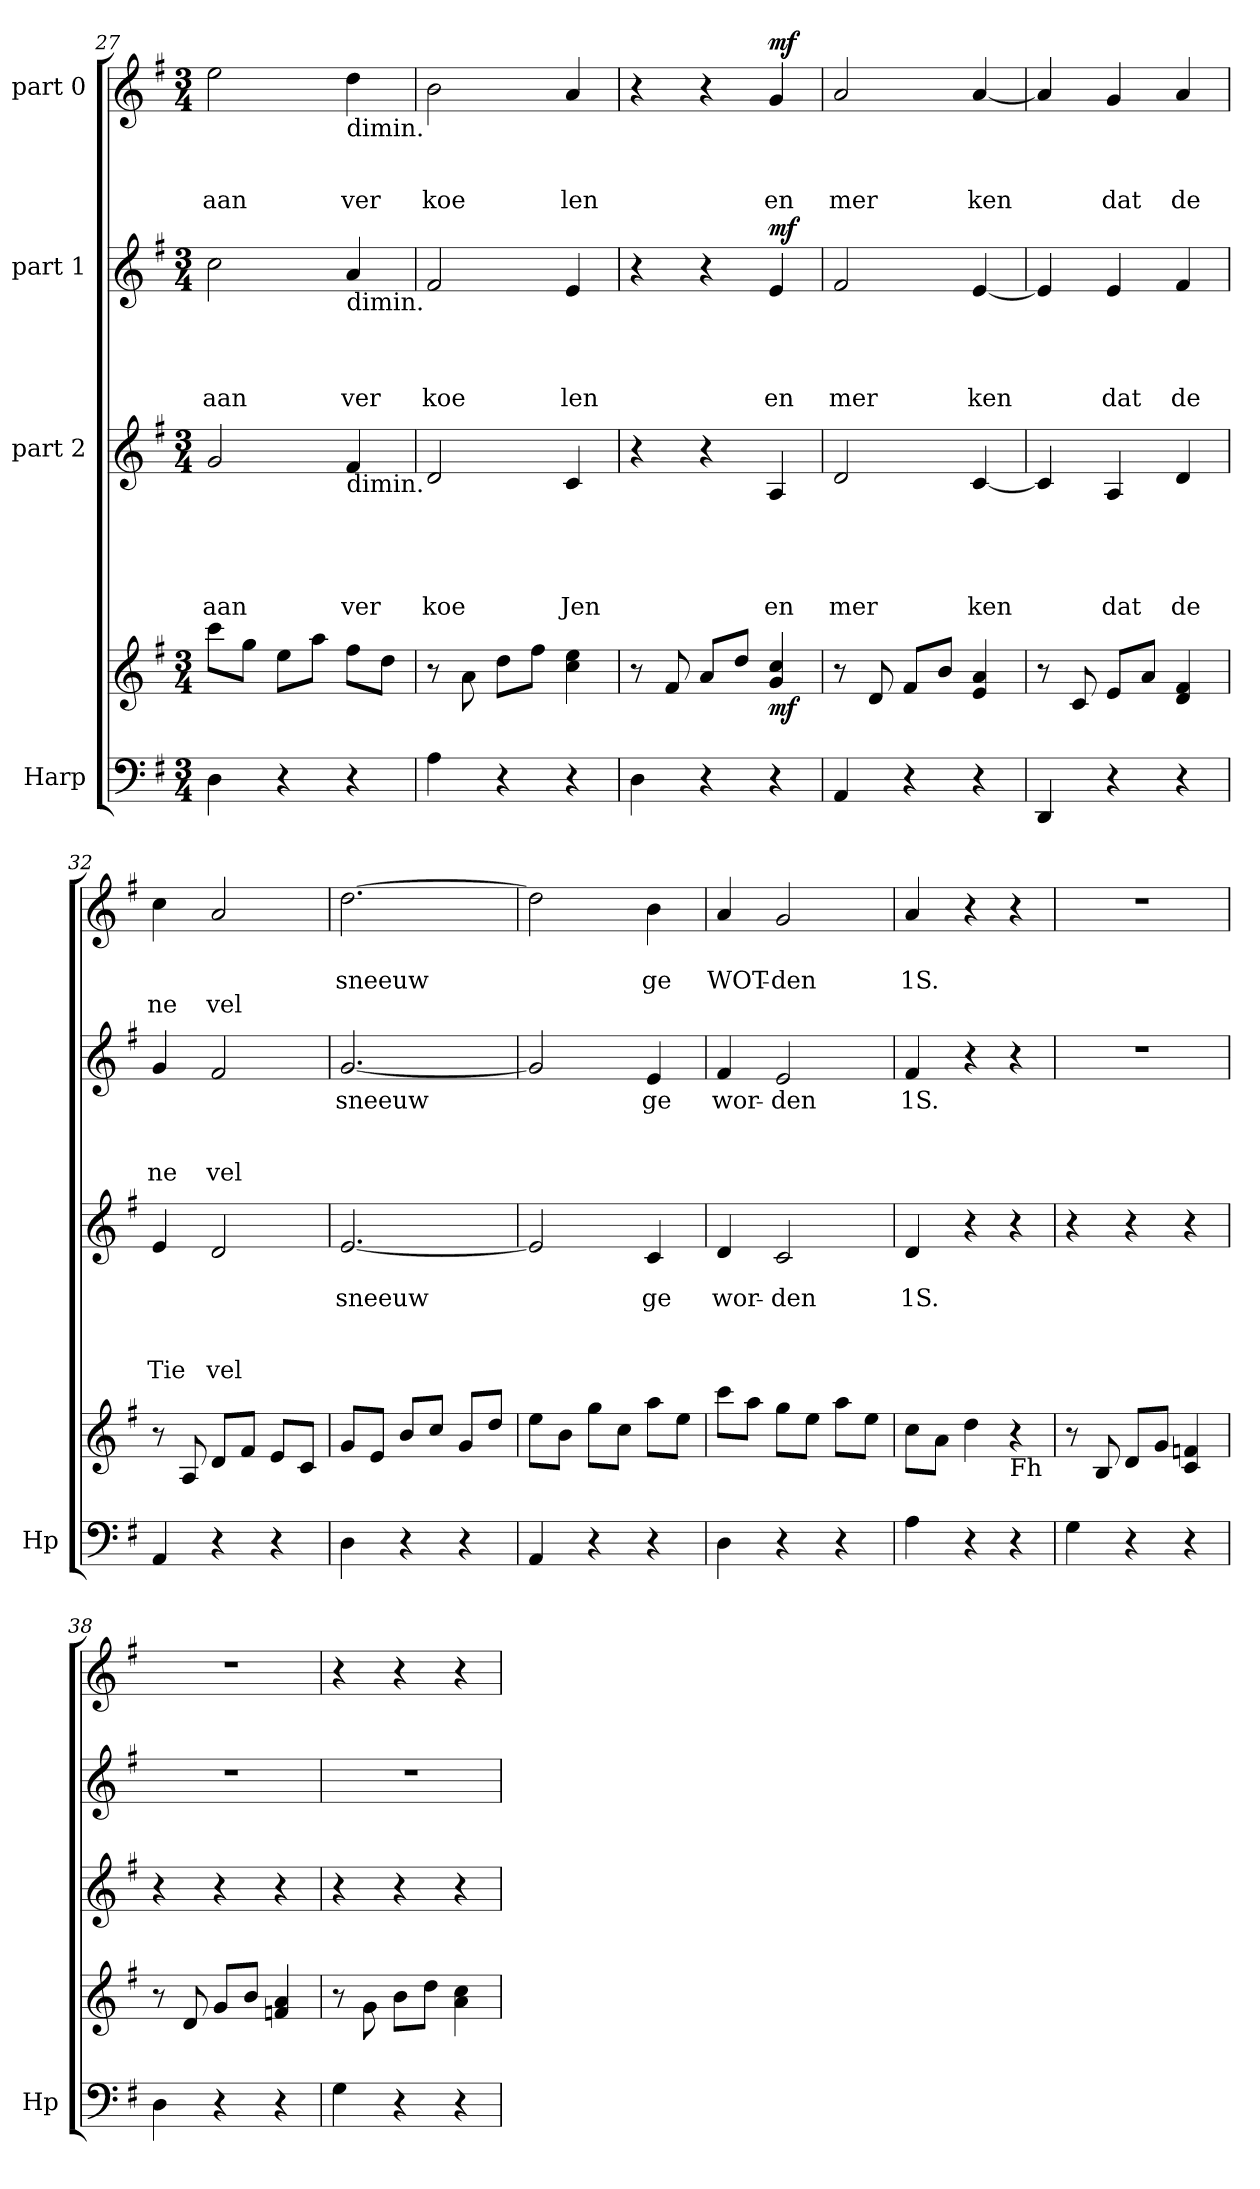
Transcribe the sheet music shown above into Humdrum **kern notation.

**kern	**kern	**dynam	**kern	**text	**text	**text	**text	**text	**kern	**text	**text	**text	**text	**dynam	**kern	**text	**text	**text	**dynam
*part4	*part4	*part4	*part3	*part3	*part3	*part3	*part3	*part3	*part2	*part2	*part2	*part2	*part2	*part2	*part1	*part1	*part1	*part1	*part1
*staff5	*staff4	*staff4/5	*staff3	*staff3	*staff3	*staff3	*staff3	*staff3	*staff2	*staff2	*staff2	*staff2	*staff2	*staff2	*staff1	*staff1	*staff1	*staff1	*staff1
*I"Harp	*	*	*I"part 2	*	*	*	*	*	*I"part 1	*	*	*	*	*	*I"part 0	*	*	*	*
*I'Hp	*	*	*	*	*	*	*	*	*	*	*	*	*	*	*	*	*	*	*
!!LO:LB:g=z
*clefF4	*clefG2	*	*clefG2	*	*	*	*	*	*clefG2	*	*	*	*	*	*clefG2	*	*	*	*
*k[f#]	*k[f#]	*	*k[f#]	*	*	*	*	*	*k[f#]	*	*	*	*	*	*k[f#]	*	*	*	*
*M3/4	*M3/4	*	*M3/4	*	*	*	*	*	*M3/4	*	*	*	*	*	*M3/4	*	*	*	*
=27	=27	=27	=27	=27	=27	=27	=27	=27	=27	=27	=27	=27	=27	=27	=27	=27	=27	=27	=27
!	!	!	!	!	!	!	!	!LO:LY:b	!	!	!	!	!LO:LY:b	!	!	!	!	!LO:LY:b	!
4D\	8ccc\L	.	2g/	.	.	.	.	aan	2cc\	.	.	.	aan	.	2ee\	.	.	aan	.
.	8gg\J	.	.	.	.	.	.	.	.	.	.	.	.	.	.	.	.	.	.
4r	8ee\L	.	.	.	.	.	.	.	.	.	.	.	.	.	.	.	.	.	.
.	8aa\J	.	.	.	.	.	.	.	.	.	.	.	.	.	.	.	.	.	.
!	!	!	!	!	!	!	!	!	!	!	!	!	!	!	!LO:TX:b:t=dimin.	!	!	!	!
!	!	!	!	!	!	!	!	!	!LO:TX:b:t=dimin.	!	!	!	!	!	!	!	!	!	!
!	!	!	!LO:TX:b:t=dimin.	!	!	!	!	!	!	!	!	!	!	!	!	!	!	!	!
!	!	!	!	!	!	!	!	!LO:LY:b	!	!	!	!	!LO:LY:b	!	!	!	!	!LO:LY:b	!
4r	8ff#\L	.	4f#/	.	.	.	.	ver	4a/	.	.	.	ver	.	4dd\	.	.	ver	.
.	8dd\J	.	.	.	.	.	.	.	.	.	.	.	.	.	.	.	.	.	.
=28	=28	=28	=28	=28	=28	=28	=28	=28	=28	=28	=28	=28	=28	=28	=28	=28	=28	=28	=28
!	!	!	!	!	!	!	!	!LO:LY:b	!	!	!	!	!LO:LY:b	!	!	!	!	!LO:LY:b	!
4A\	8r	.	2d/	.	.	.	.	koe	2f#/	.	.	.	koe	.	2b\	.	.	koe	.
.	8a\	.	.	.	.	.	.	.	.	.	.	.	.	.	.	.	.	.	.
4r	8dd\L	.	.	.	.	.	.	.	.	.	.	.	.	.	.	.	.	.	.
.	8ff#\J	.	.	.	.	.	.	.	.	.	.	.	.	.	.	.	.	.	.
!	!	!	!	!	!	!	!	!LO:LY:b	!	!	!	!	!LO:LY:b	!	!	!	!	!LO:LY:b	!
4r	4cc\ 4ee\	.	4c/	.	.	.	.	Jen	4e/	.	.	.	len	.	4a/	.	.	len	.
=29	=29	=29	=29	=29	=29	=29	=29	=29	=29	=29	=29	=29	=29	=29	=29	=29	=29	=29	=29
4D\	8r	.	4r	.	.	.	.	.	4r	.	.	.	.	.	4r	.	.	.	.
.	8f#/	.	.	.	.	.	.	.	.	.	.	.	.	.	.	.	.	.	.
4r	8a/L	.	4r	.	.	.	.	.	4r	.	.	.	.	.	4r	.	.	.	.
.	8dd/J	.	.	.	.	.	.	.	.	.	.	.	.	.	.	.	.	.	.
!	!	!LO:DY:b	!	!	!	!	!	!LO:LY:b	!	!	!	!	!LO:LY:b	!LO:DY:b	!	!	!	!LO:LY:b	!LO:DY:b
4r	4g/ 4cc/	mf	4A/	.	.	.	.	en	4e/	.	.	.	en	mf	4g/	.	.	en	mf
=30	=30	=30	=30	=30	=30	=30	=30	=30	=30	=30	=30	=30	=30	=30	=30	=30	=30	=30	=30
!	!	!	!	!	!	!	!	!LO:LY:b	!	!	!	!	!LO:LY:b	!	!	!	!	!LO:LY:b	!
4AA/	8r	.	2d/	.	.	.	.	mer	2f#/	.	.	.	mer	.	2a/	.	.	mer	.
.	8d/	.	.	.	.	.	.	.	.	.	.	.	.	.	.	.	.	.	.
4r	8f#/L	.	.	.	.	.	.	.	.	.	.	.	.	.	.	.	.	.	.
.	8b/J	.	.	.	.	.	.	.	.	.	.	.	.	.	.	.	.	.	.
!	!	!	!	!	!	!	!	!LO:LY:b	!	!	!	!	!LO:LY:b	!	!	!	!	!LO:LY:b	!
4r	4e/ 4a/	.	[4c/	.	.	.	.	ken	[4e/	.	.	.	ken	.	[4a/	.	.	ken	.
=31	=31	=31	=31	=31	=31	=31	=31	=31	=31	=31	=31	=31	=31	=31	=31	=31	=31	=31	=31
4DD/	8r	.	4c/]	.	.	.	.	.	4e/]	.	.	.	.	.	4a/]	.	.	.	.
.	8c/	.	.	.	.	.	.	.	.	.	.	.	.	.	.	.	.	.	.
!	!	!	!	!	!	!	!	!LO:LY:b	!	!	!	!	!LO:LY:b	!	!	!	!	!LO:LY:b	!
4r	8e/L	.	4A/	.	.	.	.	dat	4e/	.	.	.	dat	.	4g/	.	.	dat	.
.	8a/J	.	.	.	.	.	.	.	.	.	.	.	.	.	.	.	.	.	.
!	!	!	!	!	!	!	!	!LO:LY:b	!	!	!	!	!LO:LY:b	!	!	!	!	!LO:LY:b	!
4r	4d/ 4f#/	.	4d/	.	.	.	.	de	4f#/	.	.	.	de	.	4a/	.	.	de	.
=32	=32	=32	=32	=32	=32	=32	=32	=32	=32	=32	=32	=32	=32	=32	=32	=32	=32	=32	=32
!	!	!	!	!	!	!	!	!LO:LY:b	!	!	!	!	!LO:LY:b	!	!	!	!	!LO:LY:b	!
4AA/	8r	.	4e/	.	.	.	.	Tie	4g/	.	.	.	ne	.	4cc\	.	.	ne	.
.	8A/	.	.	.	.	.	.	.	.	.	.	.	.	.	.	.	.	.	.
!	!	!	!	!	!	!	!	!LO:LY:b	!	!	!	!	!LO:LY:b	!	!	!	!	!LO:LY:b	!
4r	8d/L	.	2d/	.	.	.	.	vel	2f#/	.	.	.	vel	.	2a/	.	.	vel	.
.	8f#/J	.	.	.	.	.	.	.	.	.	.	.	.	.	.	.	.	.	.
4r	8e/L	.	.	.	.	.	.	.	.	.	.	.	.	.	.	.	.	.	.
.	8c/J	.	.	.	.	.	.	.	.	.	.	.	.	.	.	.	.	.	.
!!LO:PB:g=z
=33	=33	=33	=33	=33	=33	=33	=33	=33	=33	=33	=33	=33	=33	=33	=33	=33	=33	=33	=33
!	!	!	!	!	!LO:LY:b	!	!	!	!	!LO:LY:b	!	!	!	!	!	!	!LO:LY:b	!	!
4D\	8g/L	.	[2.e/	.	sneeuw	.	.	.	[2.g/	sneeuw	.	.	.	.	[2.dd\	.	sneeuw	.	.
.	8e/J	.	.	.	.	.	.	.	.	.	.	.	.	.	.	.	.	.	.
4r	8b/L	.	.	.	.	.	.	.	.	.	.	.	.	.	.	.	.	.	.
.	8cc/J	.	.	.	.	.	.	.	.	.	.	.	.	.	.	.	.	.	.
4r	8g/L	.	.	.	.	.	.	.	.	.	.	.	.	.	.	.	.	.	.
.	8dd/J	.	.	.	.	.	.	.	.	.	.	.	.	.	.	.	.	.	.
=34	=34	=34	=34	=34	=34	=34	=34	=34	=34	=34	=34	=34	=34	=34	=34	=34	=34	=34	=34
4AA/	8ee\L	.	2e/]	.	.	.	.	.	2g/]	.	.	.	.	.	2dd\]	.	.	.	.
.	8b\J	.	.	.	.	.	.	.	.	.	.	.	.	.	.	.	.	.	.
4r	8gg\L	.	.	.	.	.	.	.	.	.	.	.	.	.	.	.	.	.	.
.	8cc\J	.	.	.	.	.	.	.	.	.	.	.	.	.	.	.	.	.	.
!	!	!	!	!	!LO:LY:b	!	!	!	!	!LO:LY:b	!	!	!	!	!	!	!LO:LY:b	!	!
4r	8aa\L	.	4c/	.	ge	.	.	.	4e/	ge	.	.	.	.	4b\	.	ge	.	.
.	8ee\J	.	.	.	.	.	.	.	.	.	.	.	.	.	.	.	.	.	.
=35	=35	=35	=35	=35	=35	=35	=35	=35	=35	=35	=35	=35	=35	=35	=35	=35	=35	=35	=35
!	!	!	!	!	!LO:LY:b	!	!	!	!	!LO:LY:b	!	!	!	!	!	!	!LO:LY:b	!	!
4D\	8ccc\L	.	4d/	.	wor-	.	.	.	4f#/	wor-	.	.	.	.	4a/	.	WOT -	.	.
.	8aa\J	.	.	.	.	.	.	.	.	.	.	.	.	.	.	.	.	.	.
!	!	!	!	!	!LO:LY:b	!	!	!	!	!LO:LY:b	!	!	!	!	!	!	!LO:LY:b	!	!
4r	8gg\L	.	2c/	.	den	.	.	.	2e/	den	.	.	.	.	2g/	.	den	.	.
.	8ee\J	.	.	.	.	.	.	.	.	.	.	.	.	.	.	.	.	.	.
4r	8aa\L	.	.	.	.	.	.	.	.	.	.	.	.	.	.	.	.	.	.
.	8ee\J	.	.	.	.	.	.	.	.	.	.	.	.	.	.	.	.	.	.
=36	=36	=36	=36	=36	=36	=36	=36	=36	=36	=36	=36	=36	=36	=36	=36	=36	=36	=36	=36
!	!	!	!	!	!LO:LY:b	!	!	!	!	!LO:LY:b	!	!	!	!	!	!	!LO:LY:b	!	!
4A\	8cc\L	.	4d/	.	1S.	.	.	.	4f#/	1S.	.	.	.	.	4a/	.	1S.	.	.
.	8a\J	.	.	.	.	.	.	.	.	.	.	.	.	.	.	.	.	.	.
4r	4dd\	.	4r	.	.	.	.	.	4r	.	.	.	.	.	4r	.	.	.	.
!	!LO:TX:b:t=Fh	!	!	!	!	!	!	!	!	!	!	!	!	!	!	!	!	!	!
4r	4r	.	4r	.	.	.	.	.	4r	.	.	.	.	.	4r	.	.	.	.
=37	=37	=37	=37	=37	=37	=37	=37	=37	=37	=37	=37	=37	=37	=37	=37	=37	=37	=37	=37
!	!	!	!	!	!	!	!	!	!LO:N:vis=2	!	!	!	!	!	!LO:N:vis=2	!	!	!	!
4G\	8r	.	4r	.	.	.	.	.	2.r	.	.	.	.	.	2.r	.	.	.	.
.	8B/	.	.	.	.	.	.	.	.	.	.	.	.	.	.	.	.	.	.
4r	8d/L	.	4r	.	.	.	.	.	.	.	.	.	.	.	.	.	.	.	.
.	8g/J	.	.	.	.	.	.	.	.	.	.	.	.	.	.	.	.	.	.
4r	4c/ 4fn/	.	4r	.	.	.	.	.	.	.	.	.	.	.	.	.	.	.	.
=38	=38	=38	=38	=38	=38	=38	=38	=38	=38	=38	=38	=38	=38	=38	=38	=38	=38	=38	=38
!	!	!	!	!	!	!	!	!	!LO:N:vis=2	!	!	!	!	!	!LO:N:vis=2	!	!	!	!
4D\	8r	.	4r	.	.	.	.	.	2.r	.	.	.	.	.	2.r	.	.	.	.
.	8d/	.	.	.	.	.	.	.	.	.	.	.	.	.	.	.	.	.	.
4r	8g/L	.	4r	.	.	.	.	.	.	.	.	.	.	.	.	.	.	.	.
.	8b/J	.	.	.	.	.	.	.	.	.	.	.	.	.	.	.	.	.	.
4r	4fn/ 4a/	.	4r	.	.	.	.	.	.	.	.	.	.	.	.	.	.	.	.
=39	=39	=39	=39	=39	=39	=39	=39	=39	=39	=39	=39	=39	=39	=39	=39	=39	=39	=39	=39
!	!	!	!	!	!	!	!	!	!LO:N:vis=2	!	!	!	!	!	!	!	!	!	!
4G\	8r	.	4r	.	.	.	.	.	2.r	.	.	.	.	.	4r	.	.	.	.
.	8g\	.	.	.	.	.	.	.	.	.	.	.	.	.	.	.	.	.	.
4r	8b\L	.	4r	.	.	.	.	.	.	.	.	.	.	.	4r	.	.	.	.
.	8dd\J	.	.	.	.	.	.	.	.	.	.	.	.	.	.	.	.	.	.
4r	4a\ 4cc\	.	4r	.	.	.	.	.	.	.	.	.	.	.	4r	.	.	.	.
=	=	=	=	=	=	=	=	=	=	=	=	=	=	=	=	=	=	=	=
*-	*-	*-	*-	*-	*-	*-	*-	*-	*-	*-	*-	*-	*-	*-	*-	*-	*-	*-	*-
